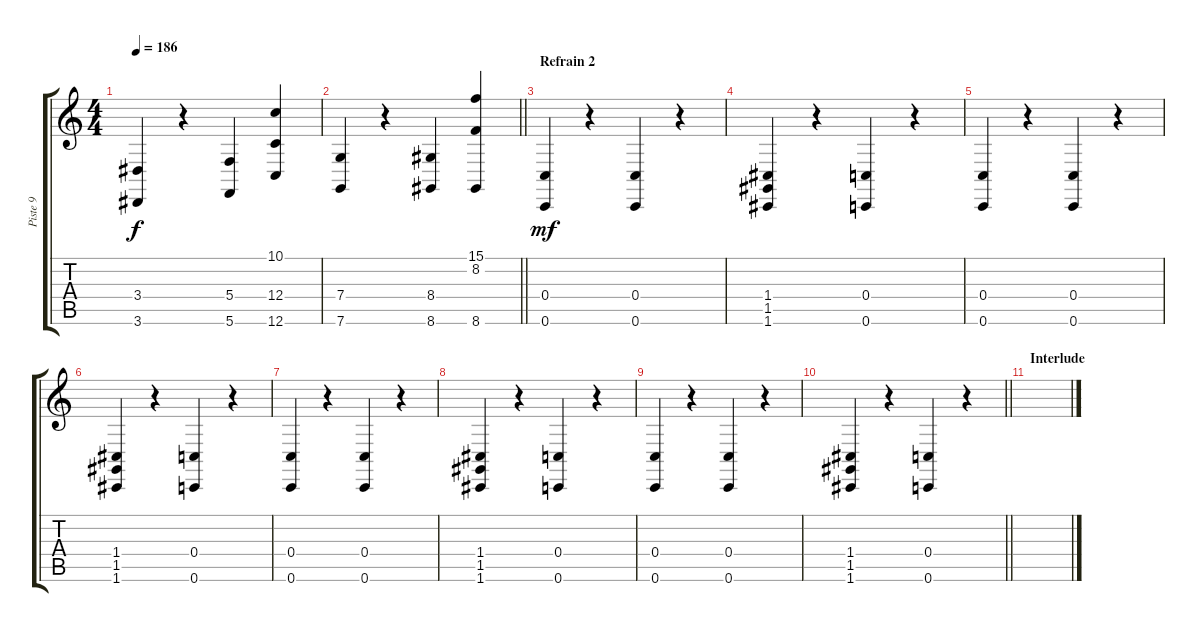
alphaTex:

\track ("Piste 9" "Piste 9") {instrument churchorgan}
\staff {score tabs}
\tuning (D4 A3 F3 C3 G2 C2) {hide}
\ts (4 4)
\tempo 186
\clef g2
\ks c
(3.4 3.6).4{dy f} r.4 (5.4 5.6).4 (10.1 12.4 12.6).4 |
\barLineRight lightlight
(7.4 7.6).4 r.4 (8.4 8.6).4 (15.1 8.2 8.6).4 |
\section ("" "Refrain 2")
(0.4 0.6).4{dy mf} r.4 (0.4 0.6).4 r.4 |
(1.4 1.5 1.6).4 r.4 (0.4 0.6).4 r.4 |
(0.4 0.6).4 r.4 (0.4 0.6).4 r.4 |
(1.4 1.5 1.6).4 r.4 (0.4 0.6).4 r.4 |
(0.4 0.6).4 r.4 (0.4 0.6).4 r.4 |
(1.4 1.5 1.6).4 r.4 (0.4 0.6).4 r.4 |
(0.4 0.6).4 r.4 (0.4 0.6).4 r.4 |
\barLineRight lightlight
(1.4 1.5 1.6).4 r.4 (0.4 0.6).4 r.4 |
\section ("" "Interlude")
